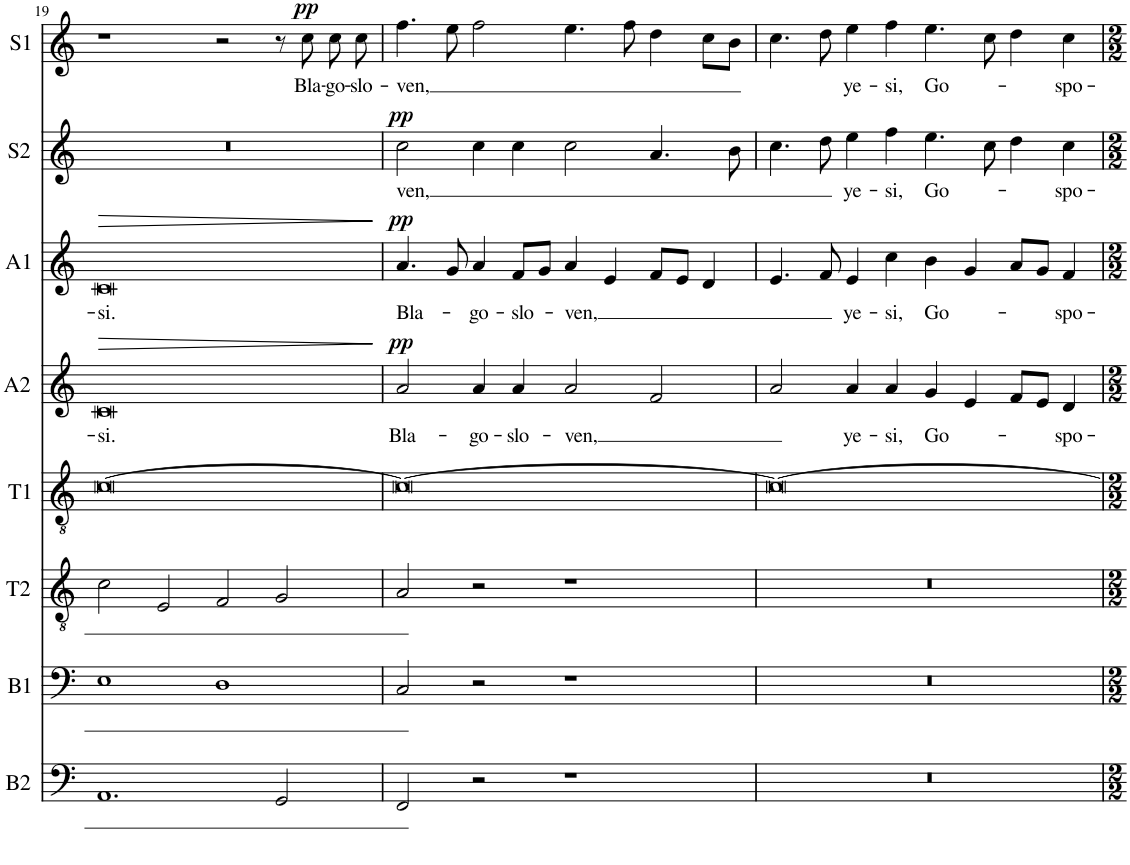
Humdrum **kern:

**kern	**kern	**kern	**kern	**kern	**text	**dynam	**kern	**text	**dynam	**kern	**text	**dynam	**kern	**text	**dynam
*part8	*part7	*part6	*part5	*part4	*part4	*part4	*part3	*part3	*part3	*part2	*part2	*part2	*part1	*part1	*part1
*staff8	*staff7	*staff6	*staff5	*staff4	*staff4	*staff4	*staff3	*staff3	*staff3	*staff2	*staff2	*staff2	*staff1	*staff1	*staff1
*I"Bass 2	*I"Bass 1	*I"Ténor 2	*I"Ténor 1	*I"Alto 2	*	*	*I"Alto 1	*	*	*I"Soprano 2	*	*	*I"Soprano 1	*	*
*I'B2	*I'B1	*I'T2	*I'T1	*I'A2	*	*	*I'A1	*	*	*I'S2	*	*	*I'S1	*	*
!!LO:PB:g=z
*clefF4	*clefF4	*clefGv2	*clefGv2	*clefG2	*	*	*clefG2	*	*	*clefG2	*	*	*clefG2	*	*
*k[]	*k[]	*k[]	*k[]	*k[]	*	*	*k[]	*	*	*k[]	*	*	*k[]	*	*
*M4/2	*M4/2	*M4/2	*M4/2	*M4/2	*	*	*M4/2	*	*	*M4/2	*	*	*M4/2	*	*
=19	=19	=19	=19	=19	=19	=19	=19	=19	=19	=19	=19	=19	=19	=19	=19
!	!	!	!	!	!LO:LY:b	!LO:HP:b	!	!LO:LY:b	!LO:HP:b	!	!	!	!	!	!
1.AA	1E	2c\	[0c	0c	-si.	>	0c	-si.	>	0r	.	.	1r	.	.
.	.	2E/	.	.	.	.	.	.	.	.	.	.	.	.	.
.	1D	2F/	.	.	.	.	.	.	.	.	.	.	2r	.	.
2GG/	.	2G/	.	.	.	.	.	.	.	.	.	.	8r	.	.
!	!	!	!	!	!	!	!	!	!	!	!	!	!	!LO:LY:b	!LO:DY:a
.	.	.	.	.	.	.	.	.	.	.	.	.	8cc\	Bla-	pp
!	!	!	!	!	!	!	!	!	!	!	!	!	!	!LO:LY:b	!
.	.	.	.	.	.	.	.	.	.	.	.	.	8cc\	-go-	.
!	!	!	!	!	!	!	!	!	!	!	!	!	!	!LO:LY:b	!
.	.	.	.	.	.	.	.	.	.	.	.	.	8cc\	-slo-	.
.	.	.	.	.	.	]	.	.	]	.	.	.	.	.	.
=20	=20	=20	=20	=20	=20	=20	=20	=20	=20	=20	=20	=20	=20	=20	=20
!	!	!	!	!	!LO:LY:b	!LO:DY:a	!	!LO:LY:b	!LO:DY:a	!	!LO:LY:b	!LO:DY:a	!	!LO:LY:b	!
2FF/	2C/	2A/	0c_	2a/	Bla-	pp	4.a/	Bla-	pp	2cc\	ven,	pp	4.ff\	-ven,	.
.	.	.	.	.	.	.	8g/	.	.	.	.	.	8ee\	.	.
!	!	!	!	!	!LO:LY:b	!	!	!LO:LY:b	!	!	!	!	!	!	!
2r	2r	2r	.	4a/	-go-	.	4a/	-go-	.	4cc\	.	.	2ff\	.	.
!	!	!	!	!	!LO:LY:b	!	!	!LO:LY:b	!	!	!	!	!	!	!
.	.	.	.	4a/	-slo-	.	8f/L	-slo-	.	4cc\	.	.	.	.	.
.	.	.	.	.	.	.	8g/J	.	.	.	.	.	.	.	.
!	!	!	!	!	!LO:LY:b	!	!	!LO:LY:b	!	!	!	!	!	!	!
1r	1r	1r	.	2a/	-ven,	.	4a/	-ven,	.	2cc\	.	.	4.ee\	.	.
.	.	.	.	.	.	.	4e/	.	.	.	.	.	.	.	.
.	.	.	.	.	.	.	.	.	.	.	.	.	8ff\	.	.
.	.	.	.	2f/	.	.	8f/L	.	.	4.a/	.	.	4dd\	.	.
.	.	.	.	.	.	.	8e/J	.	.	.	.	.	.	.	.
.	.	.	.	.	.	.	4d/	.	.	.	.	.	8cc\L	.	.
.	.	.	.	.	.	.	.	.	.	8b\	.	.	8b\J	.	.
=21	=21	=21	=21	=21	=21	=21	=21	=21	=21	=21	=21	=21	=21	=21	=21
0r	0r	0r	0c_	2a/	.	.	4.e/	.	.	4.cc\	.	.	4.cc\	.	.
.	.	.	.	.	.	.	8f/	.	.	8dd\	.	.	8dd\	.	.
!	!	!	!	!	!LO:LY:b	!	!	!LO:LY:b	!	!	!LO:LY:b	!	!	!LO:LY:b	!
.	.	.	.	4a/	ye-	.	4e/	ye-	.	4ee\	ye-	.	4ee\	ye-	.
!	!	!	!	!	!LO:LY:b	!	!	!LO:LY:b	!	!	!LO:LY:b	!	!	!LO:LY:b	!
.	.	.	.	4a/	-si,	.	4cc\	-si,	.	4ff\	-si,	.	4ff\	-si,	.
!	!	!	!	!	!LO:LY:b	!	!	!LO:LY:b	!	!	!LO:LY:b	!	!	!LO:LY:b	!
.	.	.	.	4g/	Go-	.	4b\	Go-	.	4.ee\	Go-	.	4.ee\	Go-	.
.	.	.	.	4e/	.	.	4g/	.	.	.	.	.	.	.	.
.	.	.	.	.	.	.	.	.	.	8cc\	.	.	8cc\	.	.
.	.	.	.	8f/L	.	.	8a/L	.	.	4dd\	.	.	4dd\	.	.
.	.	.	.	8e/J	.	.	8g/J	.	.	.	.	.	.	.	.
!	!	!	!	!	!LO:LY:b	!	!	!LO:LY:b	!	!	!LO:LY:b	!	!	!LO:LY:b	!
.	.	.	.	4d/	-spo-	.	4f/	-spo-	.	4cc\	-spo-	.	4cc\	-spo-	.
=	=	=	=	=	=	=	=	=	=	=	=	=	=	=	=
*-	*-	*-	*-	*-	*-	*-	*-	*-	*-	*-	*-	*-	*-	*-	*-
